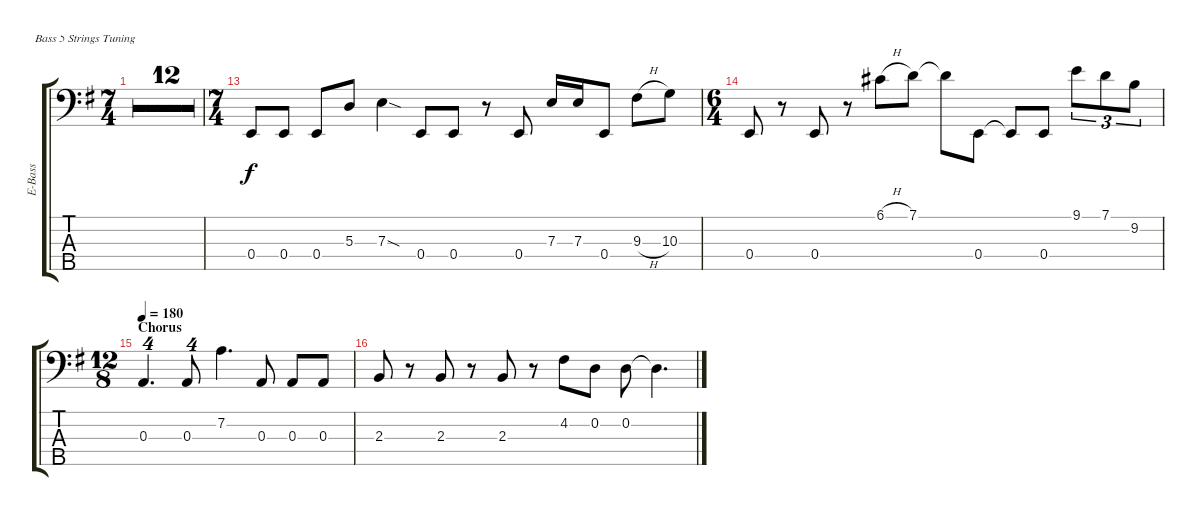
\defaultSystemsLayout 4
\bracketExtendMode groupsimilarinstruments
\otherSystemsTrackNameOrientation horizontal
\track ("Electric Bass" "E-Bass") {multiBarRest instrument electricbassfinger}
\staff {score tabs}
\tuning (G2 D2 A1 E1 B0)
\ts (7 4)
\beaming (8 2 2 2 2 2 2 2)
\tempo 140
\clef f4
\simile firstofdouble
\ks g
|
\ts (6 4)
\beaming (8 2 2 2 2 2 2 2)
\simile secondofdouble
|
\ts (7 4)
\beaming (8 2 2 2 2 2 2 2)
\simile firstofdouble
|
\ts (6 4)
\beaming (8 2 2 2 2 2 2 2)
\simile secondofdouble
|
\ts (7 4)
\beaming (8 2 2 2 2 2 2 2)
\simile firstofdouble
|
\ts (6 4)
\beaming (8 2 2 2 2 2 2 2)
\simile secondofdouble
|
\ts (7 4)
\beaming (8 2 2 2 2 2 2 2)
\simile firstofdouble
|
\ts (6 4)
\beaming (8 2 2 2 2 2 2 2)
\simile secondofdouble
|
\ts (7 4)
\beaming (8 2 2 2 2 2 2 2)
\simile firstofdouble
|
\ts (6 4)
\beaming (8 2 2 2 2 2 2 2)
\simile secondofdouble
|
\ts (7 4)
\beaming (8 2 2 2 2 2 2 2)
\simile firstofdouble
|
\ts (6 4)
\beaming (8 2 2 2 2 2 2 2)
\simile secondofdouble
|
\ts (7 4)
\beaming (8 2 2 2 2 2 2 2)
0.4{acc forcenatural}.8 0.4{acc forcenatural}.8 0.4{acc forcenatural}.8 5.3{acc forcenatural}.8 7.3{sod acc forcenatural}.4 0.4{acc forcenatural}.8 0.4{acc forcenatural}.8 r.8 0.4{acc forcenatural}.8 7.3{acc forcenatural}.16 7.3{acc forcenatural}.16 0.4{acc forcenatural}.8 9.3{h acc #}.8 10.3{acc forcenatural}.8 |
\ts (6 4)
\beaming (8 2 2 2 2 2 2 2)
0.4{acc forcenatural}.8 r.8 0.4{acc forcenatural}.8 r.8 6.1{h acc #}.8 7.1{acc forcenatural}.8 7.1{t acc forcenatural}.8 0.4{acc forcenatural}.8 0.4{t acc forcenatural}.8 0.4{acc forcenatural}.8 9.1{acc forcenatural}.8{tu (3 2)} 7.1{acc forcenatural}.8{tu (3 2)} 9.2{acc forcenatural}.8{tu (3 2)} |
\ts (12 8)
\beaming (8 2 2 2 2 2 2 2)
\section ("" "Chorus")
\tempo 180
0.3{acc forcenatural}.4{d tu (4 6)} 0.3{acc forcenatural}.8{tu (4 6)} 7.2{acc forcenatural}.4{d} 0.3{acc forcenatural}.8 0.3{acc forcenatural}.8 0.3{acc forcenatural}.8 |
2.3{acc forcenatural}.8 r.8 2.3{acc forcenatural}.8 r.8 2.3{acc forcenatural}.8 r.8 4.2{acc #}.8 0.2{acc forcenatural}.8 0.2{acc forcenatural}.8 0.2{t acc forcenatural}.4{d}
